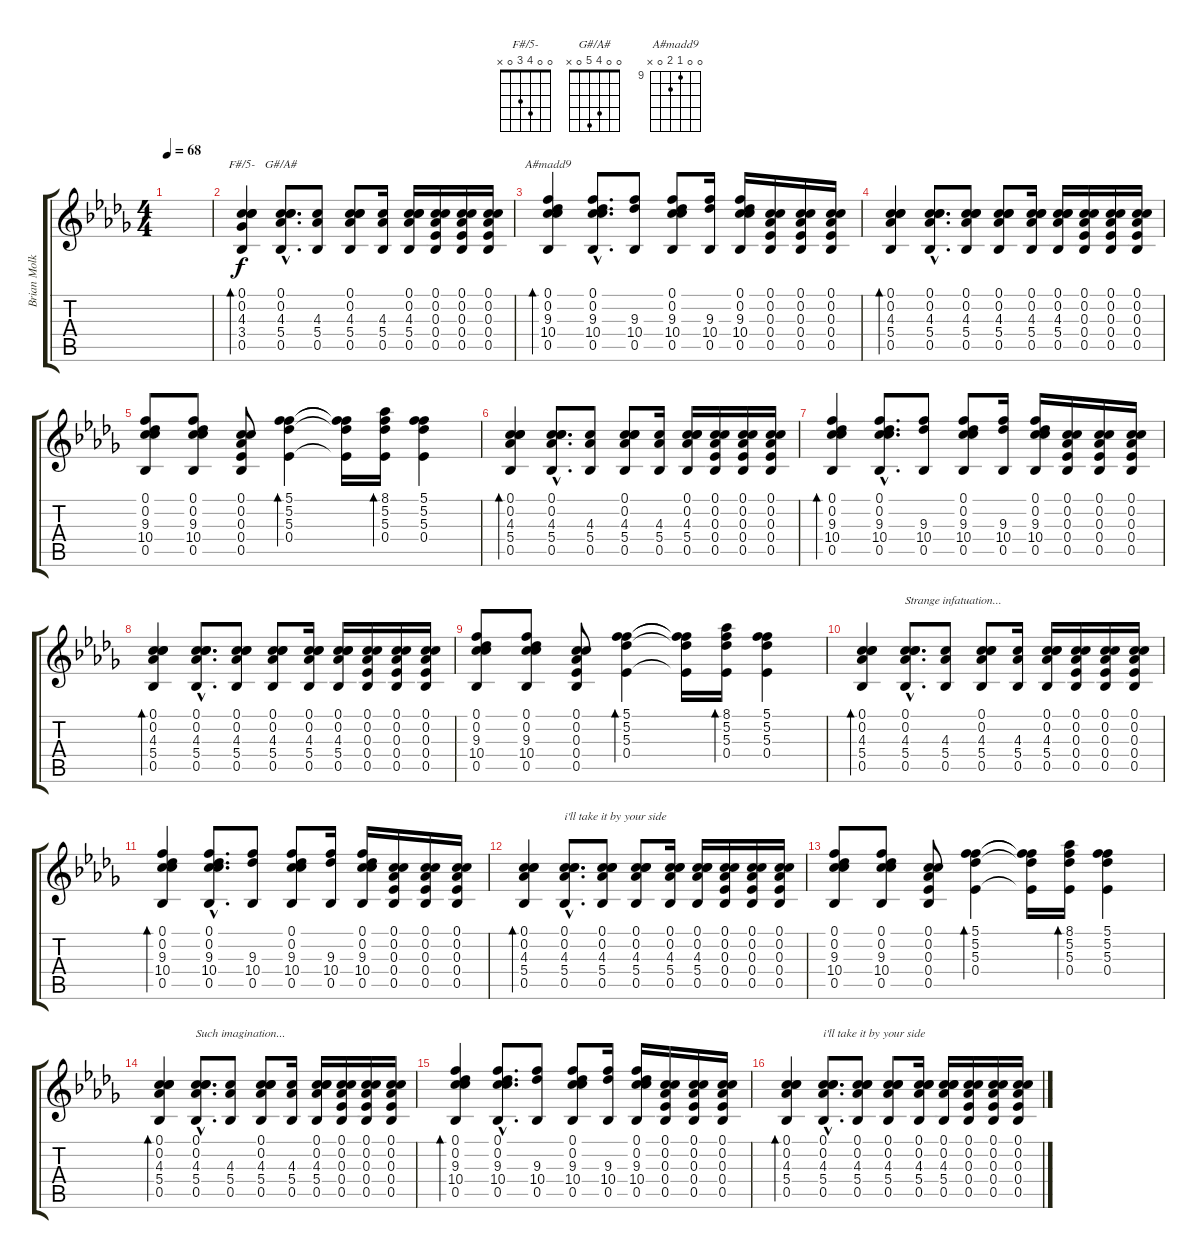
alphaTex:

\track ("Brian Molko (FA#D#G#CC)" "Brian Molk") {instrument electricguitarclean}
\staff {score tabs}
\tuning (C4 C4 Ab3 Eb3 Bb2 F2) {hide}
\chord ("F#/5-" 0 0 4 3 0 x)
\chord ("G#/A#" 0 0 4 5 0 x)
\chord ("A#madd9" 0 0 9 10 0 x) {firstfret 9}
\ts (4 4)
\tempo 68
\clef g2
\ks bbminor
|
(0.1 0.2 4.3 3.4 0.5).4{bd 60 ch "F#/5-"} (0.1{hac} 0.2{hac} 4.3{hac} 5.4{hac} 0.5{hac}).8{d ch "G#/A#"} (4.3 5.4 0.5).8 (0.1 0.2 4.3 5.4 0.5).8 (4.3 5.4 0.5).16 (0.1 0.2 4.3 5.4 0.5).16 (0.1 0.2 0.3 0.4 0.5).16 (0.1 0.2 0.3 0.4 0.5).16 (0.1 0.2 0.3 0.4 0.5).16 |
(0.1 0.2 9.3 10.4 0.5).4{bd 60 ch "A#madd9"} (0.1{hac} 0.2{hac} 9.3{hac} 10.4{hac} 0.5{hac}).8{d} (9.3 10.4 0.5).8 (0.1 0.2 9.3 10.4 0.5).8 (9.3 10.4 0.5).16 (0.1 0.2 9.3 10.4 0.5).16 (0.1 0.2 0.3 0.4 0.5).16 (0.1 0.2 0.3 0.4 0.5).16 (0.1 0.2 0.3 0.4 0.5).16 |
(0.1 0.2 4.3 5.4 0.5).4{bd 60} (0.1{hac} 0.2{hac} 4.3{hac} 5.4{hac} 0.5{hac}).8{d} (0.1 0.2 4.3 5.4 0.5).8 (0.1 0.2 4.3 5.4 0.5).8 (0.1 0.2 4.3 5.4 0.5).16 (0.1 0.2 4.3 5.4 0.5).16 (0.1 0.2 0.3 0.4 0.5).16 (0.1 0.2 0.3 0.4 0.5).16 (0.1 0.2 0.3 0.4 0.5).16 |
(0.1 0.2 9.3 10.4 0.5).8 (0.1 0.2 9.3 10.4 0.5).8 (0.1 0.2 0.3 0.4 0.5).8 (5.1 5.2 5.3 0.4).4{bd 60} (5.1{t} 5.2{t} 5.3{t} 0.4{t}).16 (8.1 5.2 5.3 0.4).16{bd 60} (5.1 5.2 5.3 0.4).4 |
(0.1 0.2 4.3 5.4 0.5).4{bd 60} (0.1{hac} 0.2{hac} 4.3{hac} 5.4{hac} 0.5{hac}).8{d} (4.3 5.4 0.5).8 (0.1 0.2 4.3 5.4 0.5).8 (4.3 5.4 0.5).16 (0.1 0.2 4.3 5.4 0.5).16 (0.1 0.2 0.3 0.4 0.5).16 (0.1 0.2 0.3 0.4 0.5).16 (0.1 0.2 0.3 0.4 0.5).16 |
(0.1 0.2 9.3 10.4 0.5).4{bd 60} (0.1{hac} 0.2{hac} 9.3{hac} 10.4{hac} 0.5{hac}).8{d} (9.3 10.4 0.5).8 (0.1 0.2 9.3 10.4 0.5).8 (9.3 10.4 0.5).16 (0.1 0.2 9.3 10.4 0.5).16 (0.1 0.2 0.3 0.4 0.5).16 (0.1 0.2 0.3 0.4 0.5).16 (0.1 0.2 0.3 0.4 0.5).16 |
(0.1 0.2 4.3 5.4 0.5).4{bd 60} (0.1{hac} 0.2{hac} 4.3{hac} 5.4{hac} 0.5{hac}).8{d} (0.1 0.2 4.3 5.4 0.5).8 (0.1 0.2 4.3 5.4 0.5).8 (0.1 0.2 4.3 5.4 0.5).16 (0.1 0.2 4.3 5.4 0.5).16 (0.1 0.2 0.3 0.4 0.5).16 (0.1 0.2 0.3 0.4 0.5).16 (0.1 0.2 0.3 0.4 0.5).16 |
(0.1 0.2 9.3 10.4 0.5).8 (0.1 0.2 9.3 10.4 0.5).8 (0.1 0.2 0.3 0.4 0.5).8 (5.1 5.2 5.3 0.4).4{bd 60} (5.1{t} 5.2{t} 5.3{t} 0.4{t}).16 (8.1 5.2 5.3 0.4).16{bd 60} (5.1 5.2 5.3 0.4).4 |
(0.1 0.2 4.3 5.4 0.5).4{bd 60} (0.1{hac} 0.2{hac} 4.3{hac} 5.4{hac} 0.5{hac}).8{d txt "Strange infatuation..."} (4.3 5.4 0.5).8 (0.1 0.2 4.3 5.4 0.5).8 (4.3 5.4 0.5).16 (0.1 0.2 4.3 5.4 0.5).16 (0.1 0.2 0.3 0.4 0.5).16 (0.1 0.2 0.3 0.4 0.5).16 (0.1 0.2 0.3 0.4 0.5).16 |
(0.1 0.2 9.3 10.4 0.5).4{bd 60} (0.1{hac} 0.2{hac} 9.3{hac} 10.4{hac} 0.5{hac}).8{d} (9.3 10.4 0.5).8 (0.1 0.2 9.3 10.4 0.5).8 (9.3 10.4 0.5).16 (0.1 0.2 9.3 10.4 0.5).16 (0.1 0.2 0.3 0.4 0.5).16 (0.1 0.2 0.3 0.4 0.5).16 (0.1 0.2 0.3 0.4 0.5).16 |
(0.1 0.2 4.3 5.4 0.5).4{bd 60} (0.1{hac} 0.2{hac} 4.3{hac} 5.4{hac} 0.5{hac}).8{d txt "i'll take it by your side"} (0.1 0.2 4.3 5.4 0.5).8 (0.1 0.2 4.3 5.4 0.5).8 (0.1 0.2 4.3 5.4 0.5).16 (0.1 0.2 4.3 5.4 0.5).16 (0.1 0.2 0.3 0.4 0.5).16 (0.1 0.2 0.3 0.4 0.5).16 (0.1 0.2 0.3 0.4 0.5).16 |
(0.1 0.2 9.3 10.4 0.5).8 (0.1 0.2 9.3 10.4 0.5).8 (0.1 0.2 0.3 0.4 0.5).8 (5.1 5.2 5.3 0.4).4{bd 60} (5.1{t} 5.2{t} 5.3{t} 0.4{t}).16 (8.1 5.2 5.3 0.4).16{bd 60} (5.1 5.2 5.3 0.4).4 |
(0.1 0.2 4.3 5.4 0.5).4{bd 60} (0.1{hac} 0.2{hac} 4.3{hac} 5.4{hac} 0.5{hac}).8{d txt "Such imagination..."} (4.3 5.4 0.5).8 (0.1 0.2 4.3 5.4 0.5).8 (4.3 5.4 0.5).16 (0.1 0.2 4.3 5.4 0.5).16 (0.1 0.2 0.3 0.4 0.5).16 (0.1 0.2 0.3 0.4 0.5).16 (0.1 0.2 0.3 0.4 0.5).16 |
(0.1 0.2 9.3 10.4 0.5).4{bd 60} (0.1{hac} 0.2{hac} 9.3{hac} 10.4{hac} 0.5{hac}).8{d} (9.3 10.4 0.5).8 (0.1 0.2 9.3 10.4 0.5).8 (9.3 10.4 0.5).16 (0.1 0.2 9.3 10.4 0.5).16 (0.1 0.2 0.3 0.4 0.5).16 (0.1 0.2 0.3 0.4 0.5).16 (0.1 0.2 0.3 0.4 0.5).16 |
(0.1 0.2 4.3 5.4 0.5).4{bd 60} (0.1{hac} 0.2{hac} 4.3{hac} 5.4{hac} 0.5{hac}).8{d txt "i'll take it by your side"} (0.1 0.2 4.3 5.4 0.5).8 (0.1 0.2 4.3 5.4 0.5).8 (0.1 0.2 4.3 5.4 0.5).16 (0.1 0.2 4.3 5.4 0.5).16 (0.1 0.2 0.3 0.4 0.5).16 (0.1 0.2 0.3 0.4 0.5).16 (0.1 0.2 0.3 0.4 0.5).16
